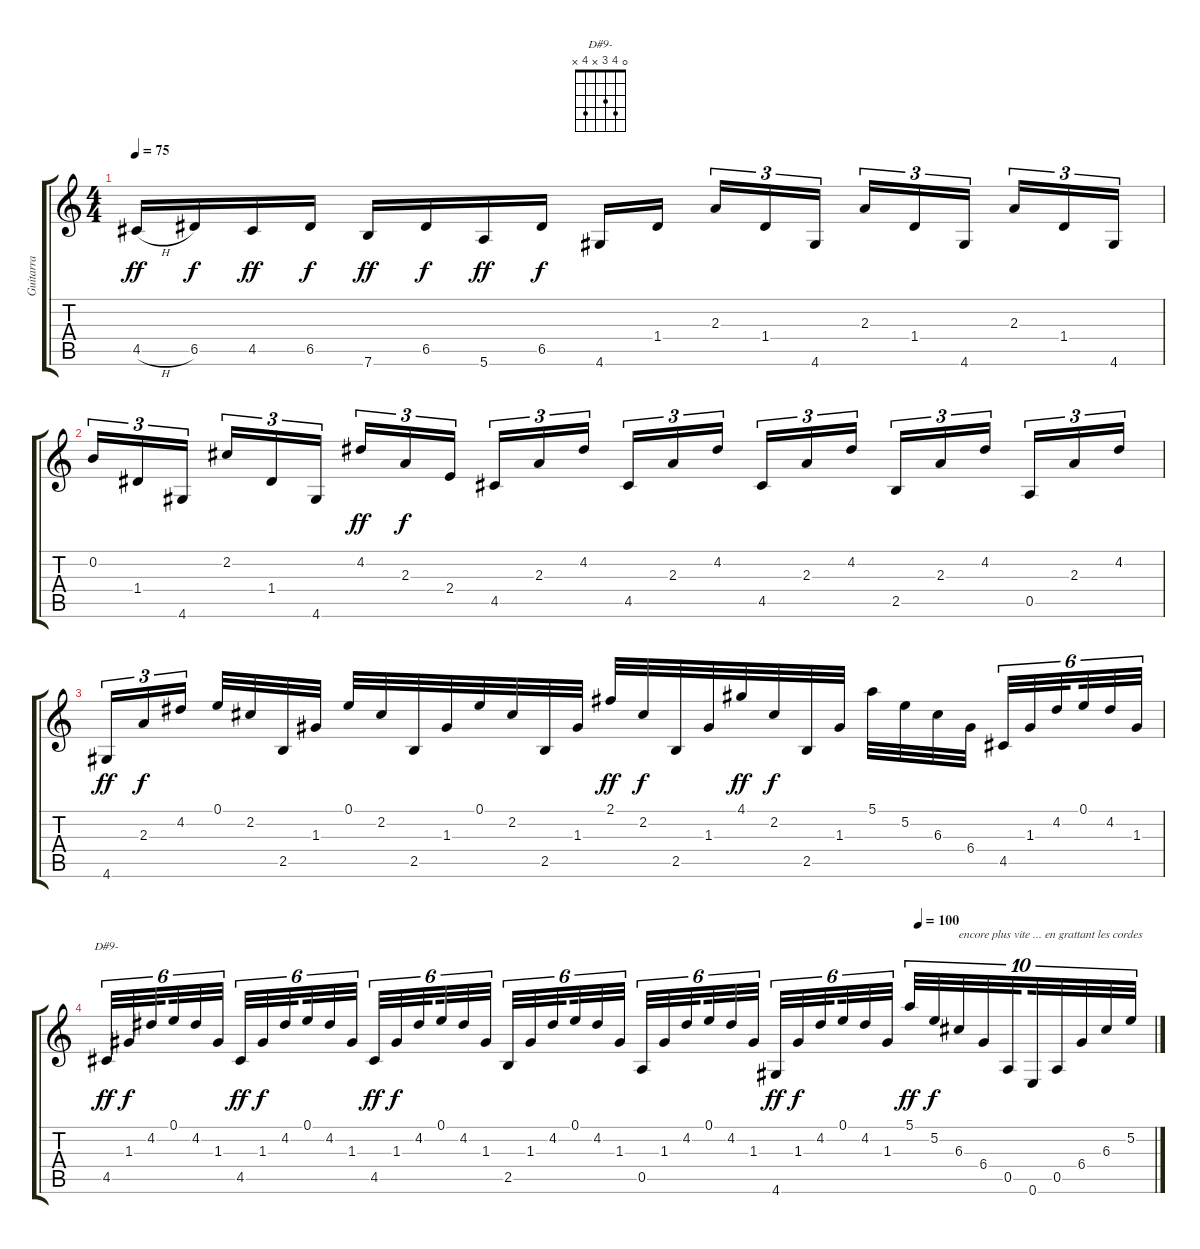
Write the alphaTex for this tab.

\track ("Guitarra  Clasica" "Guitarra  ") {instrument acousticguitarnylon}
\staff {score tabs}
\tuning (E4 B3 G3 D3 A2 E2) {hide}
\chord ("D#9-" 0 4 3 x 4 x)
\ts (4 4)
\tempo 75
\clef g2
\ks c
4.5{h}.16{dy ff} 6.5.16{dy f} 4.5.16{dy ff} 6.5.16{dy f} 7.6.16{dy ff} 6.5.16{dy f} 5.6.16{dy ff} 6.5.16{dy f} 4.6.16 1.4.16{beam splitsecondary} 2.3.16{tu (3 2)} 1.4.16{tu (3 2)} 4.6.16{tu (3 2)} 2.3.16{tu (3 2)} 1.4.16{tu (3 2)} 4.6.16{tu (3 2) beam splitsecondary} 2.3.16{tu (3 2)} 1.4.16{tu (3 2)} 4.6.16{tu (3 2)} |
0.2.16{tu (3 2)} 1.4.16{tu (3 2)} 4.6.16{tu (3 2) beam splitsecondary} 2.2.16{tu (3 2)} 1.4.16{tu (3 2)} 4.6.16{tu (3 2)} 4.2.16{tu (3 2) dy ff} 2.3.16{tu (3 2) dy f} 2.4.16{tu (3 2) beam splitsecondary} 4.5.16{tu (3 2)} 2.3.16{tu (3 2)} 4.2.16{tu (3 2)} 4.5.16{tu (3 2)} 2.3.16{tu (3 2)} 4.2.16{tu (3 2) beam splitsecondary} 4.5.16{tu (3 2)} 2.3.16{tu (3 2)} 4.2.16{tu (3 2)} 2.5.16{tu (3 2)} 2.3.16{tu (3 2)} 4.2.16{tu (3 2) beam splitsecondary} 0.5.16{tu (3 2)} 2.3.16{tu (3 2)} 4.2.16{tu (3 2)} |
4.6.16{tu (3 2) dy ff} 2.3.16{tu (3 2) dy f} 4.2.16{tu (3 2) beam splitsecondary} 0.1.32 2.2.32 2.5.32 1.3.32 0.1.32 2.2.32 2.5.32 1.3.32 0.1.32 2.2.32 2.5.32 1.3.32 2.1.32{dy ff} 2.2.32{dy f} 2.5.32 1.3.32 4.1.32{dy ff} 2.2.32{dy f} 2.5.32 1.3.32 5.1.32 5.2.32 6.3.32 6.4.32{beam splitsecondary} 4.5.32{tu (6 4)} 1.3.32{tu (6 4)} 4.2.32{tu (6 4) beam splitsecondary} 0.1.32{tu (6 4)} 4.2.32{tu (6 4)} 1.3.32{tu (6 4)} |
\tempo (100 0.775)
4.5.32{tu (6 4) ch "D#9-" dy ff} 1.3.32{tu (6 4) dy f} 4.2.32{tu (6 4) beam splitsecondary} 0.1.32{tu (6 4)} 4.2.32{tu (6 4)} 1.3.32{tu (6 4) beam splitsecondary} 4.5.32{tu (6 4) dy ff} 1.3.32{tu (6 4) dy f} 4.2.32{tu (6 4) beam splitsecondary} 0.1.32{tu (6 4)} 4.2.32{tu (6 4)} 1.3.32{tu (6 4)} 4.5.32{tu (6 4) dy ff} 1.3.32{tu (6 4) dy f} 4.2.32{tu (6 4) beam splitsecondary} 0.1.32{tu (6 4)} 4.2.32{tu (6 4)} 1.3.32{tu (6 4) beam splitsecondary} 2.5.32{tu (6 4)} 1.3.32{tu (6 4)} 4.2.32{tu (6 4) beam splitsecondary} 0.1.32{tu (6 4)} 4.2.32{tu (6 4)} 1.3.32{tu (6 4)} 0.5.32{tu (6 4)} 1.3.32{tu (6 4)} 4.2.32{tu (6 4) beam splitsecondary} 0.1.32{tu (6 4)} 4.2.32{tu (6 4)} 1.3.32{tu (6 4) beam splitsecondary} 4.6.32{tu (6 4) dy ff} 1.3.32{tu (6 4) dy f} 4.2.32{tu (6 4) beam splitsecondary} 0.1.32{tu (6 4)} 4.2.32{tu (6 4)} 1.3.32{tu (6 4)} 5.1.32{tu (10 8) dy ff} 5.2.32{tu (10 8) dy f} 6.3.32{tu (10 8) txt "encore plus vite ... en grattant les cordes"} 6.4.32{tu (10 8)} 0.5.32{tu (10 8) beam splitsecondary} 0.6.32{tu (10 8)} 0.5.32{tu (10 8)} 6.4.32{tu (10 8)} 6.3.32{tu (10 8)} 5.2.32{tu (10 8)}
